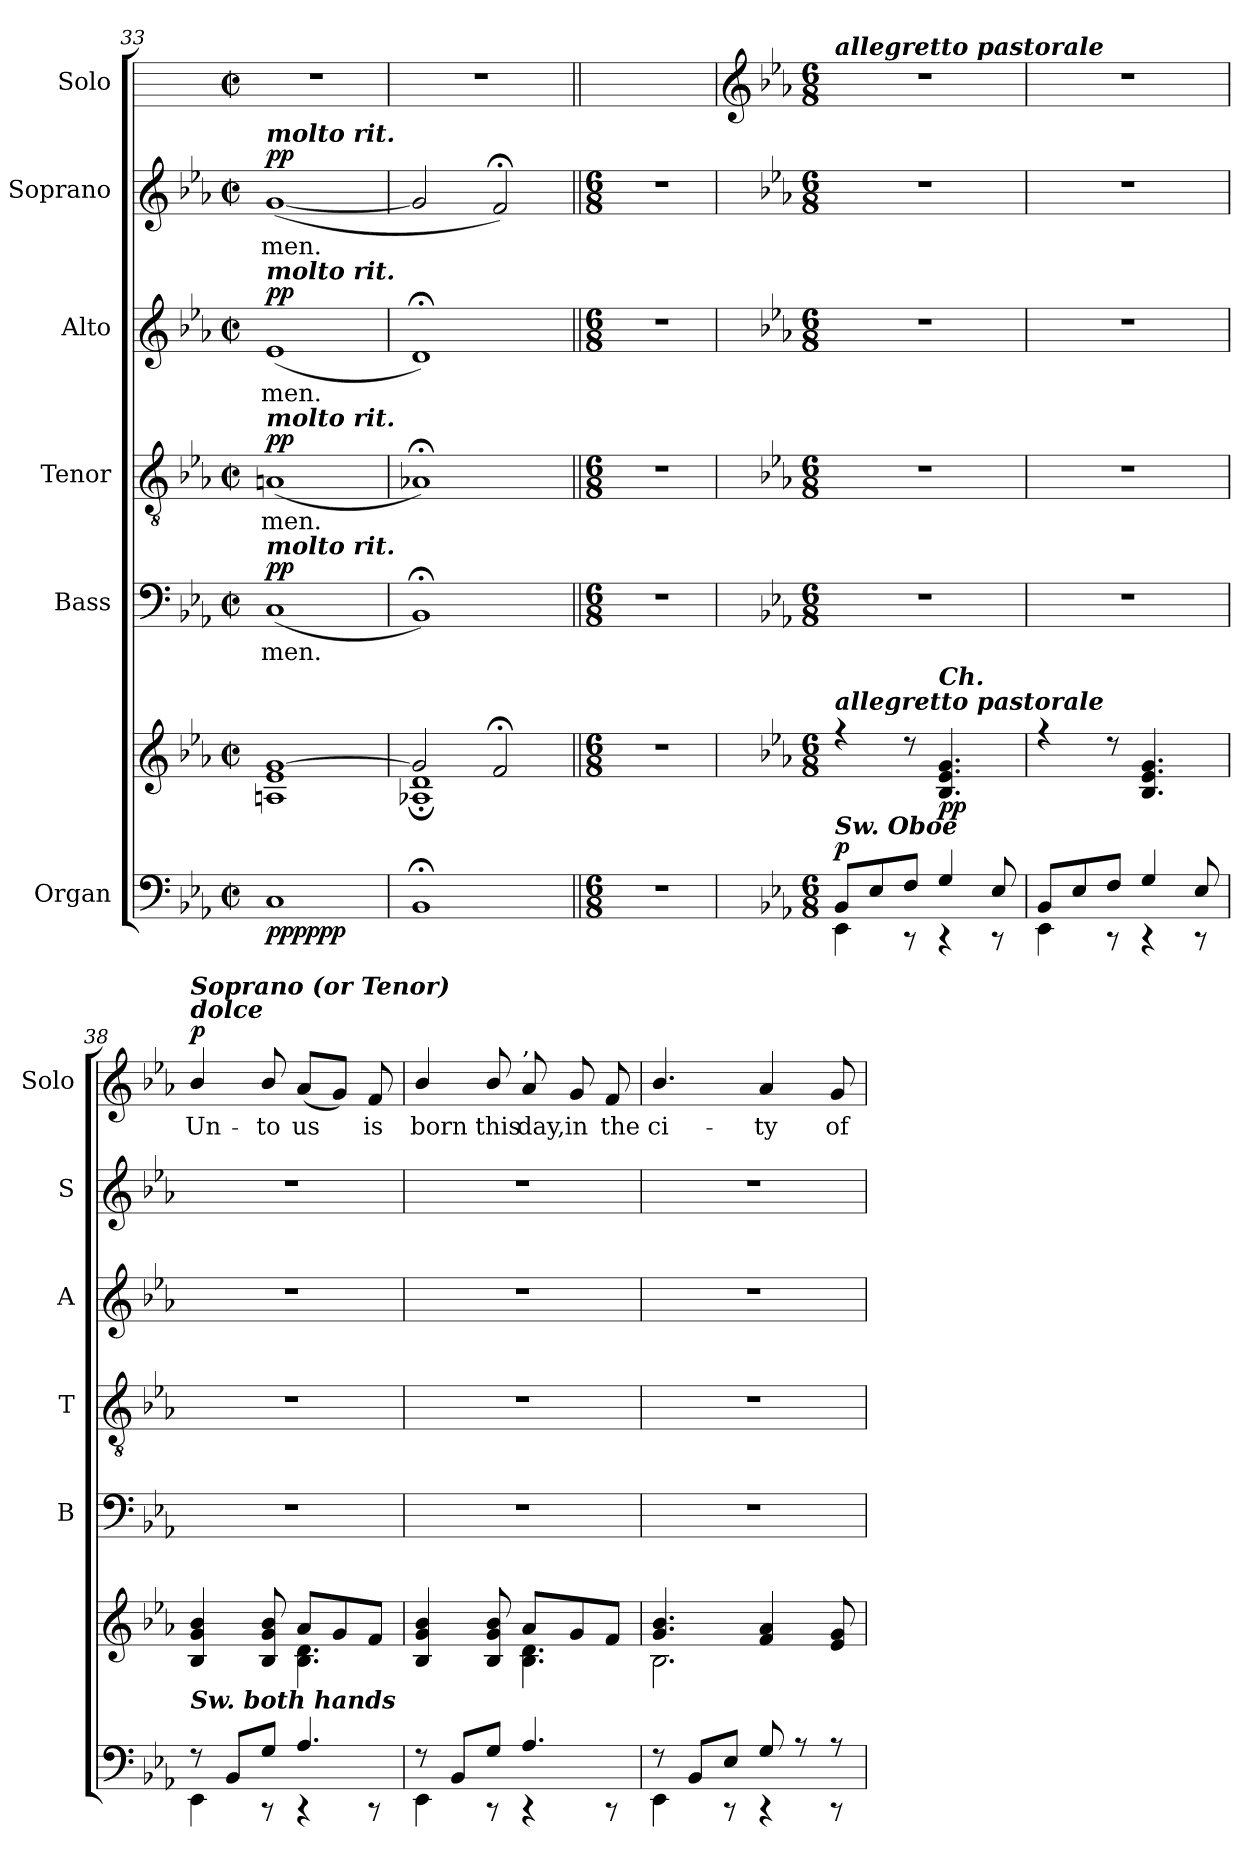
**kern	**kern	**dynam	**kern	**text	**dynam	**kern	**text	**dynam	**kern	**text	**dynam	**kern	**text	**dynam	**kern	**text	**dynam
*part6	*part6	*part6	*part5	*part5	*part5	*part4	*part4	*part4	*part3	*part3	*part3	*part2	*part2	*part2	*part1	*part1	*part1
*staff7	*staff6	*staff6/7	*staff5	*staff5	*staff5	*staff4	*staff4	*staff4	*staff3	*staff3	*staff3	*staff2	*staff2	*staff2	*staff1	*staff1	*staff1
*I"Organ	*	*	*I"Bass	*	*	*I"Tenor	*	*	*I"Alto	*	*	*I"Soprano	*	*	*I"Solo	*	*
*	*	*	*I'B	*	*	*I'T	*	*	*I'A	*	*	*I'S	*	*	*I'Solo	*	*
*clefF4	*clefG2	*	*clefF4	*	*	*clefGv2	*	*	*clefG2	*	*	*clefG2	*	*	*	*	*
*k[b-e-a-]	*k[b-e-a-]	*	*k[b-e-a-]	*	*	*k[b-e-a-]	*	*	*k[b-e-a-]	*	*	*k[b-e-a-]	*	*	*	*	*
*E-:	*E-:	*	*E-:	*	*	*E-:	*	*	*E-:	*	*	*E-:	*	*	*	*	*
*M2/2	*M2/2	*	*M2/2	*	*	*M2/2	*	*	*M2/2	*	*	*M2/2	*	*	*M2/2	*	*
*met(c|)	*met(c|)	*	*met(c|)	*	*	*met(c|)	*	*	*met(c|)	*	*	*met(c|)	*	*	*met(c|)	*	*
=33	=33	=33	=33	=33	=33	=33	=33	=33	=33	=33	=33	=33	=33	=33	=33	=33	=33
*^	*^	*	*	*	*	*	*	*	*	*	*	*	*	*	*	*	*
!	!	!	!	!	!	!	!	!	!	!	!	!	!	!LO:TX:a:Bi:t=molto rit.	!	!	!	!	!
!	!	!	!	!	!	!	!	!	!	!	!LO:TX:a:Bi:t=molto rit.	!	!	!	!	!	!	!	!
!	!	!	!	!	!	!	!	!LO:TX:a:Bi:t=molto rit.	!	!	!	!	!	!	!	!	!	!	!
!	!	!	!	!	!LO:TX:a:Bi:t=molto rit.	!	!	!	!	!	!	!	!	!	!	!	!	!	!
!	!	!	!	!LO:DY:b=2	!	!LO:LY:b	!	!	!LO:LY:b	!	!	!LO:LY:b	!	!	!LO:LY:b	!	!	!	!
!	!	!	!	!LO:DY:n=1:b	!	!	!	!	!	!	!	!	!	!	!	!	!	!	!
!	!	!	!	!LO:DY:n=2:b	!	!	!LO:DY:b	!	!	!LO:DY:b	!	!	!LO:DY:b	!	!	!LO:DY:b	!	!	!
1C/	1ryy	[1g	1An\ 1e-\	pp pp pp	(<1C	men.	pp	(<1An	men.	pp	(<1e-	men.	pp	(<[1g	men.	pp	1r	.	.
=34	=34	=34	=34	=34	=34	=34	=34	=34	=34	=34	=34	=34	=34	=34	=34	=34	=34	=34	=34
1BB-;/	1ryy	2g]	1A-X\; 1d\;	.	1BB-;<)	.	.	1A-X;<)	.	.	1d;<)	.	.	2g]	.	.	1r	.	.
.	.	2f;<	.	.	.	.	.	.	.	.	.	.	.	2f;<)	.	.	.	.	.
*v	*v	*	*	*	*	*	*	*	*	*	*	*	*	*	*	*	*	*	*
*	*v	*v	*	*	*	*	*	*	*	*	*	*	*	*	*	*	*	*
=35||	=35||	=35||	=35||	=35||	=35||	=35||	=35||	=35||	=35||	=35||	=35||	=35||	=35||	=35||	=35||	=35||	=35||
*M6/8	*M6/8	*	*M6/8	*	*	*M6/8	*	*	*M6/8	*	*	*M6/8	*	*	*	*	*
2.r	2.r	.	2.r	.	.	2.r	.	.	2.r	.	.	2.r	.	.	2.ryy	.	.
!!LO:LB:g=z
=36	=36	=36	=36	=36	=36	=36	=36	=36	=36	=36	=36	=36	=36	=36	=36	=36	=36
*	*	*	*	*	*	*	*	*	*	*	*	*	*	*	*clefG2	*	*
*	*	*	*	*	*	*	*	*	*	*	*	*	*	*	*k[b-e-a-]	*	*
*	*	*	*	*	*	*	*	*	*	*	*	*	*	*	*E-:	*	*
*M6/8	*M6/8	*	*M6/8	*	*	*M6/8	*	*	*M6/8	*	*	*M6/8	*	*	*M6/8	*	*
*^	*^	*	*	*	*	*	*	*	*	*	*	*	*	*	*	*	*
!	!	!	!	!	!	!	!	!	!	!	!	!	!	!	!	!	!LO:TX:a:Bi:t=allegretto pastorale	!	!
!	!	!LO:TX:a:Bi:t=allegretto pastorale	!	!	!	!	!	!	!	!	!	!	!	!	!	!	!	!	!
!LO:TX:a:Bi:t=Sw. Oboe	!	!	!	!	!	!	!	!	!	!	!	!	!	!	!	!	!	!	!
!	!	!	!	!LO:DY:a=2	!	!	!	!	!	!	!	!	!	!	!	!	!LO:N:vis=1	!	!
8BB-/L	4EE-\	4r	2.ryy	p	2.r	.	.	2.r	.	.	2.r	.	.	2.r	.	.	2.r	.	.
8E-/	.	.	.	.	.	.	.	.	.	.	.	.	.	.	.	.	.	.	.
8F/J	8r	8r	.	.	.	.	.	.	.	.	.	.	.	.	.	.	.	.	.
!	!	!LO:TX:a:Bi:t=Ch.	!	!	!	!	!	!	!	!	!	!	!	!	!	!	!	!	!
!	!	!	!	!LO:DY:b	!	!	!	!	!	!	!	!	!	!	!	!	!	!	!
4G/	4r	4.B- 4.e- 4.g	.	pp	.	.	.	.	.	.	.	.	.	.	.	.	.	.	.
8E-/	8r	.	.	.	.	.	.	.	.	.	.	.	.	.	.	.	.	.	.
=37	=37	=37	=37	=37	=37	=37	=37	=37	=37	=37	=37	=37	=37	=37	=37	=37	=37	=37	=37
!	!	!	!	!	!	!	!	!	!	!	!	!	!	!	!	!	!LO:N:vis=1	!	!
8BB-/L	4EE-\	4r	2.ryy	.	2.r	.	.	2.r	.	.	2.r	.	.	2.r	.	.	2.r	.	.
8E-/	.	.	.	.	.	.	.	.	.	.	.	.	.	.	.	.	.	.	.
8F/J	8r	8r	.	.	.	.	.	.	.	.	.	.	.	.	.	.	.	.	.
4G/	4r	4.B- 4.e- 4.g	.	.	.	.	.	.	.	.	.	.	.	.	.	.	.	.	.
8E-/	8r	.	.	.	.	.	.	.	.	.	.	.	.	.	.	.	.	.	.
=38	=38	=38	=38	=38	=38	=38	=38	=38	=38	=38	=38	=38	=38	=38	=38	=38	=38	=38	=38
!	!	!	!	!	!	!	!	!	!	!	!	!	!	!	!	!	!LO:TX:a:Bi:t=Soprano (or Tenor) \ndolce	!	!
!LO:TX:a:Bi:t=Sw. both hands	!	!	!	!	!	!	!	!	!	!	!	!	!	!	!	!	!	!	!
!	!	!	!	!	!	!	!	!	!	!	!	!	!	!	!	!	!	!LO:LY:b	!LO:DY:b
8r	4EE-\	4B- 4g 4b-	4.ryy	.	2.r	.	.	2.r	.	.	2.r	.	.	2.r	.	.	4b-/	Un-	p
8BB-/L	.	.	.	.	.	.	.	.	.	.	.	.	.	.	.	.	.	.	.
!	!	!	!	!	!	!	!	!	!	!	!	!	!	!	!	!	!	!LO:LY:b	!
8G/J	8r	8B- 8g 8b-	.	.	.	.	.	.	.	.	.	.	.	.	.	.	8b-/	-to	.
!	!	!	!	!	!	!	!	!	!	!	!	!	!	!	!	!	!	!LO:LY:b	!
4.A-/	4r	8a-L	4.B-\ 4.d\	.	.	.	.	.	.	.	.	.	.	.	.	.	(<8a-L	us	.
.	.	8g	.	.	.	.	.	.	.	.	.	.	.	.	.	.	8gJ)	.	.
!	!	!	!	!	!	!	!	!	!	!	!	!	!	!	!	!	!	!LO:LY:b	!
.	8r	8fJ	.	.	.	.	.	.	.	.	.	.	.	.	.	.	8f	is	.
=39	=39	=39	=39	=39	=39	=39	=39	=39	=39	=39	=39	=39	=39	=39	=39	=39	=39	=39	=39
!	!	!	!	!	!	!	!	!	!	!	!	!	!	!	!	!	!	!LO:LY:b	!
8r	4EE-\	4B- 4g 4b-	4.ryy	.	2.r	.	.	2.r	.	.	2.r	.	.	2.r	.	.	4b-/	born	.
8BB-/L	.	.	.	.	.	.	.	.	.	.	.	.	.	.	.	.	.	.	.
!	!	!	!	!	!	!	!	!	!	!	!	!	!	!	!	!	!	!LO:LY:b	!
8G/J	8r	8B- 8g 8b-	.	.	.	.	.	.	.	.	.	.	.	.	.	.	8b-/	this	.
!	!	!	!	!	!	!	!	!	!	!	!	!	!	!	!	!	!LO:TX:a:t=,	!	!
!	!	!	!	!	!	!	!	!	!	!	!	!	!	!	!	!	!	!LO:LY:b	!
4.A-/	4r	8a-L	4.B-\ 4.d\	.	.	.	.	.	.	.	.	.	.	.	.	.	8a-	day,	.
!	!	!	!	!	!	!	!	!	!	!	!	!	!	!	!	!	!	!LO:LY:b	!
.	.	8g	.	.	.	.	.	.	.	.	.	.	.	.	.	.	8g	in	.
!	!	!	!	!	!	!	!	!	!	!	!	!	!	!	!	!	!	!LO:LY:b	!
.	8r	8fJ	.	.	.	.	.	.	.	.	.	.	.	.	.	.	8f	the	.
=40	=40	=40	=40	=40	=40	=40	=40	=40	=40	=40	=40	=40	=40	=40	=40	=40	=40	=40	=40
!	!	!	!	!	!	!	!	!	!	!	!	!	!	!	!	!	!	!LO:LY:b	!
8r	4EE-\	4.g 4.b-	2.B-\	.	2.r	.	.	2.r	.	.	2.r	.	.	2.r	.	.	4.b-/	ci-	.
8BB-/L	.	.	.	.	.	.	.	.	.	.	.	.	.	.	.	.	.	.	.
8E-/J	8r	.	.	.	.	.	.	.	.	.	.	.	.	.	.	.	.	.	.
!	!	!	!	!	!	!	!	!	!	!	!	!	!	!	!	!	!	!LO:LY:b	!
8G/	4r	4f 4a-	.	.	.	.	.	.	.	.	.	.	.	.	.	.	4a-	-ty	.
8r	.	.	.	.	.	.	.	.	.	.	.	.	.	.	.	.	.	.	.
!	!	!	!	!	!	!	!	!	!	!	!	!	!	!	!	!	!	!LO:LY:b	!
8r	8r	8e- 8g	.	.	.	.	.	.	.	.	.	.	.	.	.	.	8g	of	.
*v	*v	*	*	*	*	*	*	*	*	*	*	*	*	*	*	*	*	*	*
*	*v	*v	*	*	*	*	*	*	*	*	*	*	*	*	*	*	*	*
=	=	=	=	=	=	=	=	=	=	=	=	=	=	=	=	=	=
*-	*-	*-	*-	*-	*-	*-	*-	*-	*-	*-	*-	*-	*-	*-	*-	*-	*-
